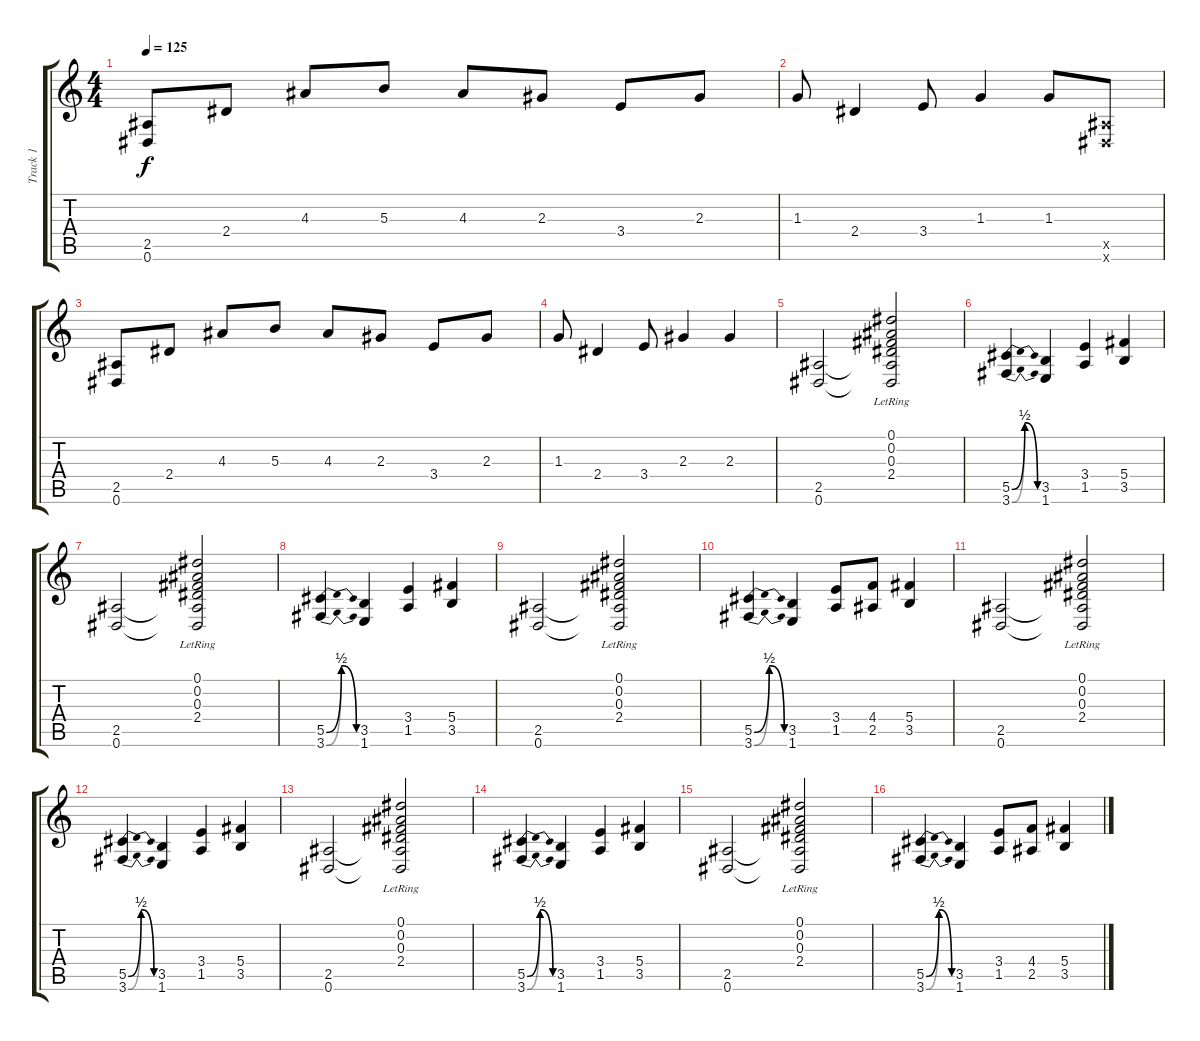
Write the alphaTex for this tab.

\track ("Track 1" "Track 1") {instrument distortionguitar}
\staff {score tabs}
\tuning (Eb4 Bb3 Gb3 Db3 Ab2 Eb2) {hide}
\ts (4 4)
\tempo 125
\clef g2
\ks c
(2.5 0.6).8{dy f} 2.4.8 4.3.8 5.3.8 4.3.8 2.3.8 3.4.8 2.3.8 |
1.3.8 2.4.4 3.4.8 1.3.4 1.3.8 (2.5{x} 0.6{x}).8 |
(2.5 0.6).8 2.4.8 4.3.8 5.3.8 4.3.8 2.3.8 3.4.8 2.3.8 |
1.3.8 2.4.4 3.4.8 2.3.4 2.3.4 |
(2.5 0.6).2 (0.1{lr} 0.2{lr} 0.3{lr} 2.4 2.5{t} 0.6{t}).2 |
(5.5{be (bendrelease 0 0 15 2 30 2 60 0)} 3.6{be (bendrelease 0 0 14 2 30 2 60 0)}).4 (3.5 1.6).4 (3.4 1.5).4 (5.4 3.5).4 |
(2.5 0.6).2 (0.1{lr} 0.2{lr} 0.3{lr} 2.4{lr} 2.5{t} 0.6{t}).2 |
(5.5{be (bendrelease 0 0 15 2 30 2 60 0)} 3.6{be (bendrelease 0 0 14 2 30 2 60 0)}).4 (3.5 1.6).4 (3.4 1.5).4 (5.4 3.5).4 |
(2.5 0.6).2 (0.1{lr} 0.2{lr} 0.3{lr} 2.4{lr} 2.5{t} 0.6{t}).2 |
(5.5{be (bendrelease 0 0 15 2 30 2 60 0)} 3.6{be (bendrelease 0 0 14 2 30 2 60 0)}).4 (3.5 1.6).4 (3.4 1.5).8 (4.4 2.5).8 (5.4 3.5).4 |
(2.5 0.6).2 (0.1{lr} 0.2{lr} 0.3{lr} 2.4{lr} 2.5{t} 0.6{t}).2 |
(5.5{be (bendrelease 0 0 15 2 30 2 60 0)} 3.6{be (bendrelease 0 0 14 2 30 2 60 0)}).4 (3.5 1.6).4 (3.4 1.5).4 (5.4 3.5).4 |
(2.5 0.6).2 (0.1{lr} 0.2{lr} 0.3{lr} 2.4{lr} 2.5{t} 0.6{t}).2 |
(5.5{be (bendrelease 0 0 15 2 30 2 60 0)} 3.6{be (bendrelease 0 0 14 2 30 2 60 0)}).4 (3.5 1.6).4 (3.4 1.5).4 (5.4 3.5).4 |
(2.5 0.6).2 (0.1{lr} 0.2{lr} 0.3{lr} 2.4{lr} 2.5{t} 0.6{t}).2 |
(5.5{be (bendrelease 0 0 15 2 30 2 60 0)} 3.6{be (bendrelease 0 0 14 2 30 2 60 0)}).4 (3.5 1.6).4 (3.4 1.5).8 (4.4 2.5).8 (5.4 3.5).4
